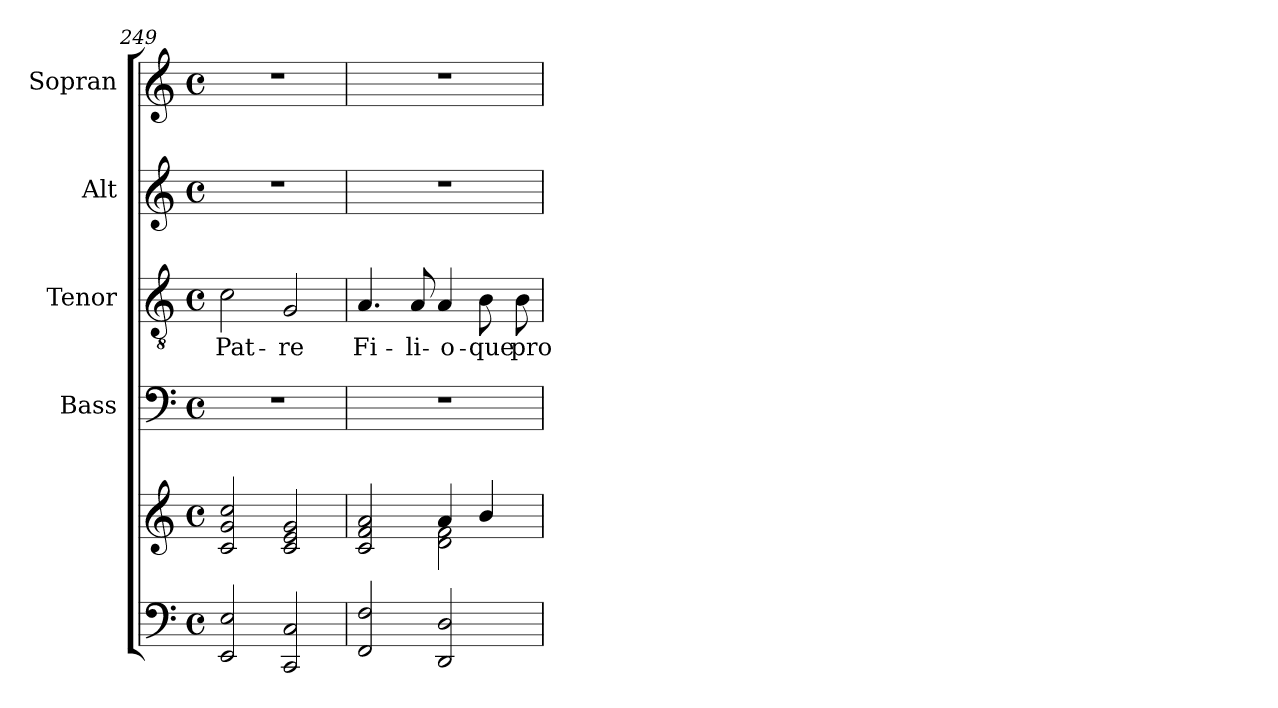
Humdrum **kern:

**kern	**kern	**kern	**kern	**text	**kern	**kern
*part5	*part5	*part4	*part3	*part3	*part2	*part1
*staff6	*staff5	*staff4	*staff3	*staff3	*staff2	*staff1
*	*	*I"Bass	*I"Tenor	*	*I"Alt	*I"Sopran
*	*	*I'B.	*I'T.	*	*I'A.	*I'S.
!!LO:LB:g=z
*clefF4	*clefG2	*clefF4	*clefGv2	*	*clefG2	*clefG2
*k[]	*k[]	*k[]	*k[]	*	*k[]	*k[]
*C:	*C:	*C:	*C:	*	*C:	*C:
*M4/4	*M4/4	*M4/4	*M4/4	*	*M4/4	*M4/4
*met(c)	*met(c)	*met(c)	*met(c)	*	*met(c)	*met(c)
=249	=249	=249	=249	=249	=249	=249
!	!	!	!	!LO:LY:b	!	!
2EE/ 2E/	2c/ 2g/ 2cc/	1r	2c\	Pat-	1r	1r
!	!	!	!	!LO:LY:b	!	!
2CC/ 2C/	2c/ 2e/ 2g/	.	2G/	-re	.	.
=250	=250	=250	=250	=250	=250	=250
*	*^	*	*	*	*	*
!	!	!	!	!	!LO:LY:b	!	!
2FF/ 2F/	2c/ 2f/ 2a/	2ryy	1r	4.A/	Fi-	1r	1r
!	!	!	!	!	!LO:LY:b	!	!
.	.	.	.	8A/	-li-	.	.
!	!	!	!	!	!LO:LY:b	!	!
2DD/ 2D/	4a/	2d\ 2f\	.	4A/	-o-	.	.
!	!	!	!	!	!LO:LY:b	!	!
.	4b/	.	.	8B\	-que	.	.
!	!	!	!	!	!LO:LY:b	!	!
.	.	.	.	8B\	pro-	.	.
*	*v	*v	*	*	*	*	*
=	=	=	=	=	=	=
*-	*-	*-	*-	*-	*-	*-
